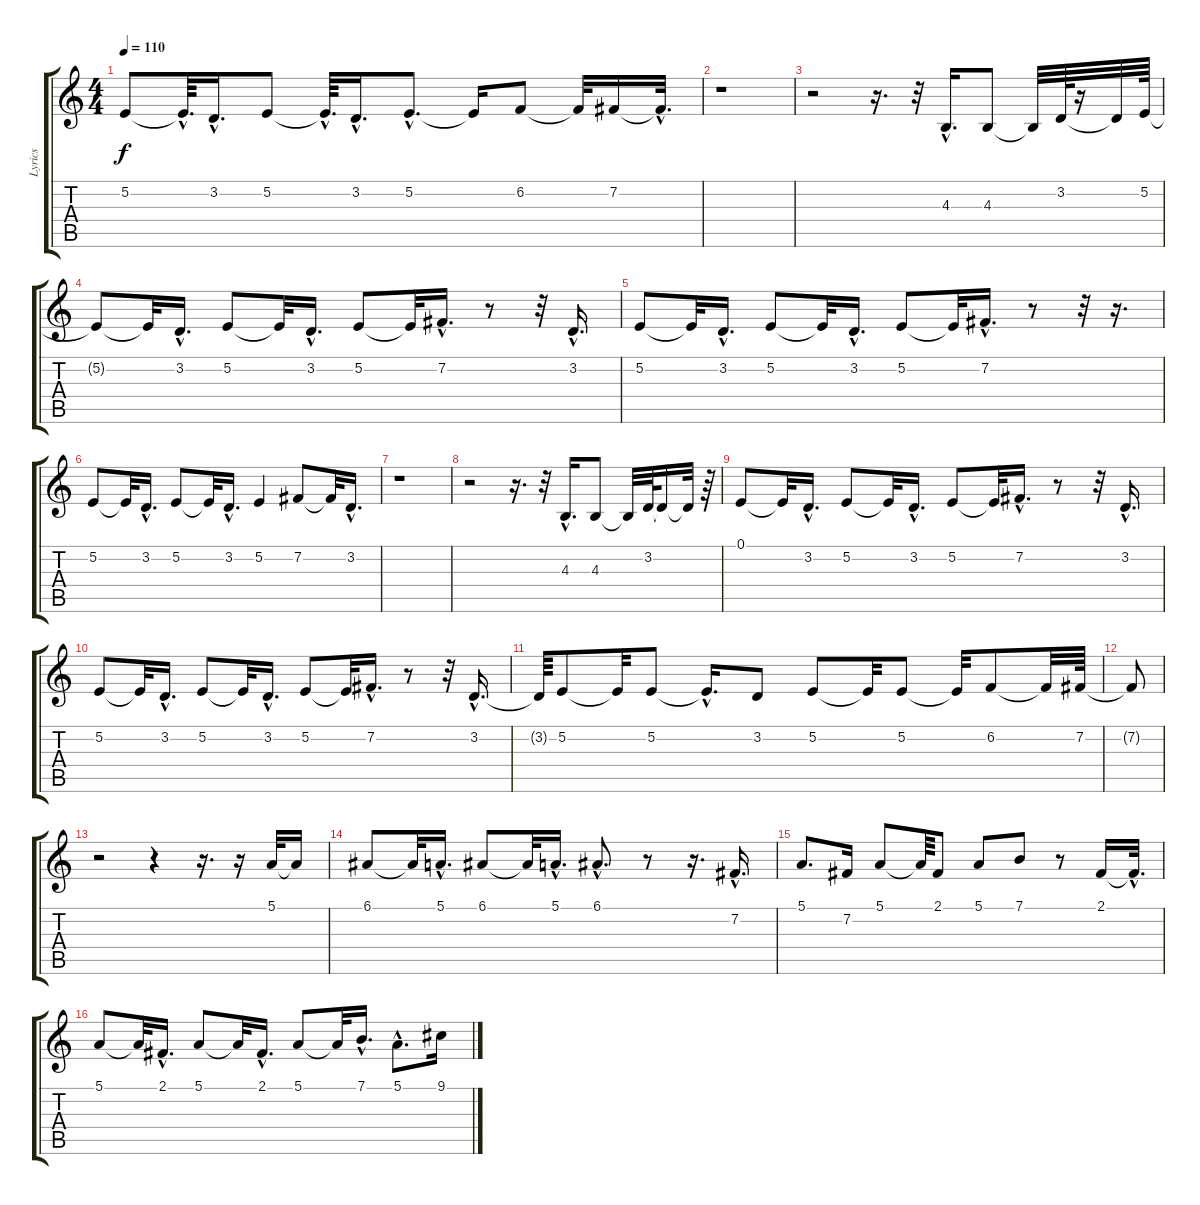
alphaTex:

\track ("Lyrics" "Lyrics") {instrument harmonica}
\staff {score tabs}
\tuning (E4 B3 G3 D3 A2 E2) {hide}
\ts (4 4)
\tempo 110
\clef g2
\ks c
5.2{t}.8{dy f} 5.2{hac t}.64{d} 3.2{hac}.16{d} 5.2.8 5.2{hac t}.64{d} 3.2{hac}.16{d} 5.2{hac}.8{d} 5.2{t}.16 6.2.8 6.2{t}.32 7.2.16 7.2{hac t}.32{d} |
r.1 |
r.2 r.16{d} r.32 4.3{hac}.16{d} 4.3.8 4.3{t}.32 3.2.64 r.16 3.2{t}.32 5.2.64 |
5.2{t}.8 5.2{t}.32 3.2{hac}.16{d} 5.2.8 5.2{t}.32 3.2{hac}.16{d} 5.2.8 5.2{t}.32 7.2{hac}.16{d} r.8 r.32 3.2{hac}.16{d} |
5.2.8 5.2{t}.32 3.2{hac}.16{d} 5.2.8 5.2{t}.32 3.2{hac}.16{d} 5.2.8 5.2{t}.32 7.2{hac}.16{d} r.8 r.32 r.16{d} |
5.2.8 5.2{t}.32 3.2{hac}.16{d} 5.2.8 5.2{t}.32 3.2{hac}.16{d} 5.2.4 7.2.8 7.2{t}.32 3.2{hac}.16{d} |
r.1 |
r.2 r.16{d} r.32 4.3{hac}.16{d} 4.3.8 4.3{t}.32 3.2.64 3.2{t}.16 3.2{t}.32 r.64 |
0.1.8 0.1{t}.32 3.2{hac}.16{d} 5.2.8 5.2{t}.32 3.2{hac}.16{d} 5.2.8 5.2{t}.32 7.2{hac}.16{d} r.8 r.32 3.2{hac}.16{d} |
5.2.8 5.2{t}.32 3.2{hac}.16{d} 5.2.8 5.2{t}.32 3.2{hac}.16{d} 5.2.8 5.2{t}.32 7.2{hac}.16{d} r.8 r.32 3.2{hac}.16{d} |
3.2{t}.64 5.2.8 5.2{t}.32 5.2.8 5.2{hac t}.16{d} 3.2.8 5.2.8 5.2{t}.32 5.2.8 5.2{t}.32 6.2.8 6.2{t}.32 7.2.64 |
7.2{t}.8 |
r.2 r.4 r.16{d} r.16 5.1.32 5.1{t}.16 |
6.1.8 6.1{t}.32 5.1{hac}.16{d} 6.1.8 6.1{t}.32 5.1{hac}.16{d} 6.1{hac}.8{d} r.8 r.16{d} 7.2{hac}.16{d} |
5.1.8{d} 7.2.16 5.1.8 5.1{t}.64 2.1.8 5.1.8 7.1.8 r.8 2.1.16 2.1{hac t}.32{d} |
5.1.8 5.1{t}.32 2.1{hac}.16{d} 5.1.8 5.1{t}.32 2.1{hac}.16{d} 5.1.8 5.1{t}.32 7.1{hac}.16{d} 5.1{hac}.8{d} 9.1.16
